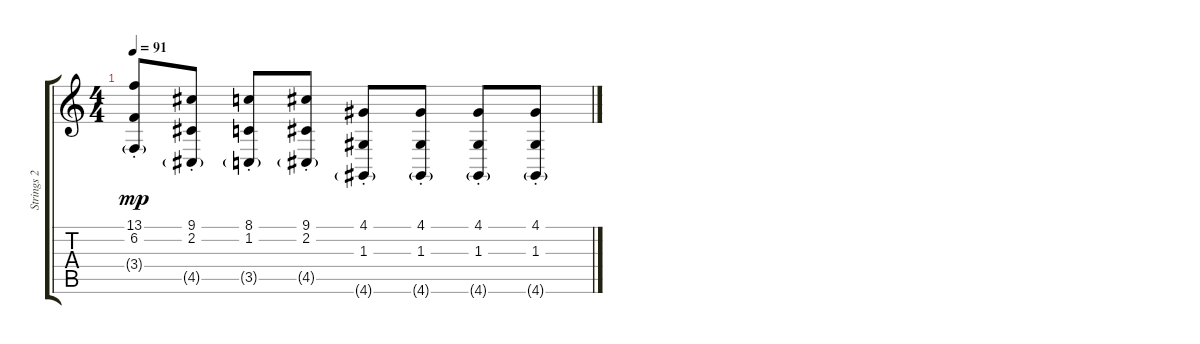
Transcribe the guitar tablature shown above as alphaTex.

\track ("Strings 2" "Strings 2") {instrument stringensemble1}
\staff {score tabs}
\tuning (E4 B3 G3 D3 A2 E2) {hide}
\ts (4 4)
\tempo 91
\clef g2
\ks c
(13.1{st} 6.2{st} 3.4{g st}).8{dy mp} (9.1{st} 2.2{st} 4.5{g st}).8 (8.1{st} 1.2{st} 3.5{g st}).8 (9.1{st} 2.2{st} 4.5{g st}).8 (4.1{st} 1.3{st} 4.6{g st}).8 (4.1{st} 1.3{st} 4.6{g st}).8 (4.1{st} 1.3{st} 4.6{g st}).8 (4.1{st} 1.3{st} 4.6{g st}).8
